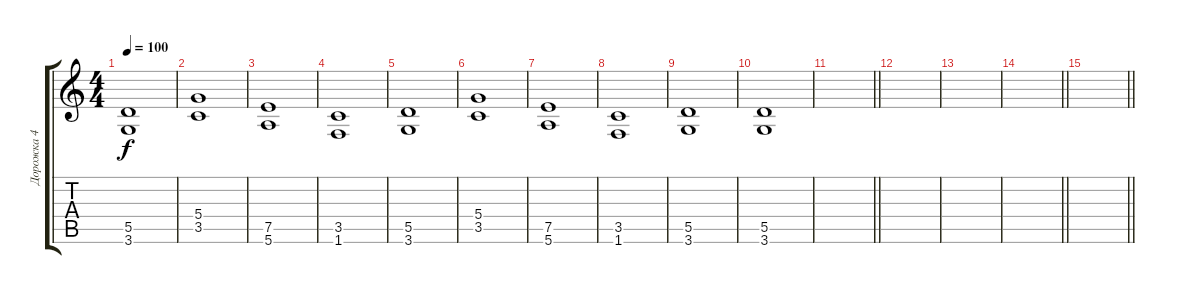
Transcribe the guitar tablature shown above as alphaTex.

\track ("Дорожка 4" "Дорожка 4") {instrument distortionguitar}
\staff {score tabs}
\tuning (E4 B3 G3 D3 A2 E2) {hide}
\ts (4 4)
\tempo 100
\clef g2
\ks c
(5.5 3.6).1{dy f} |
(5.4 3.5).1 |
(7.5 5.6).1 |
(3.5 1.6).1 |
(5.5 3.6).1 |
(5.4 3.5).1 |
(7.5 5.6).1 |
(3.5 1.6).1 |
(5.5 3.6).1 |
(5.5 3.6).1 |
\barLineRight lightlight
|
|
|
\barLineRight lightlight
|
\barLineRight lightlight
